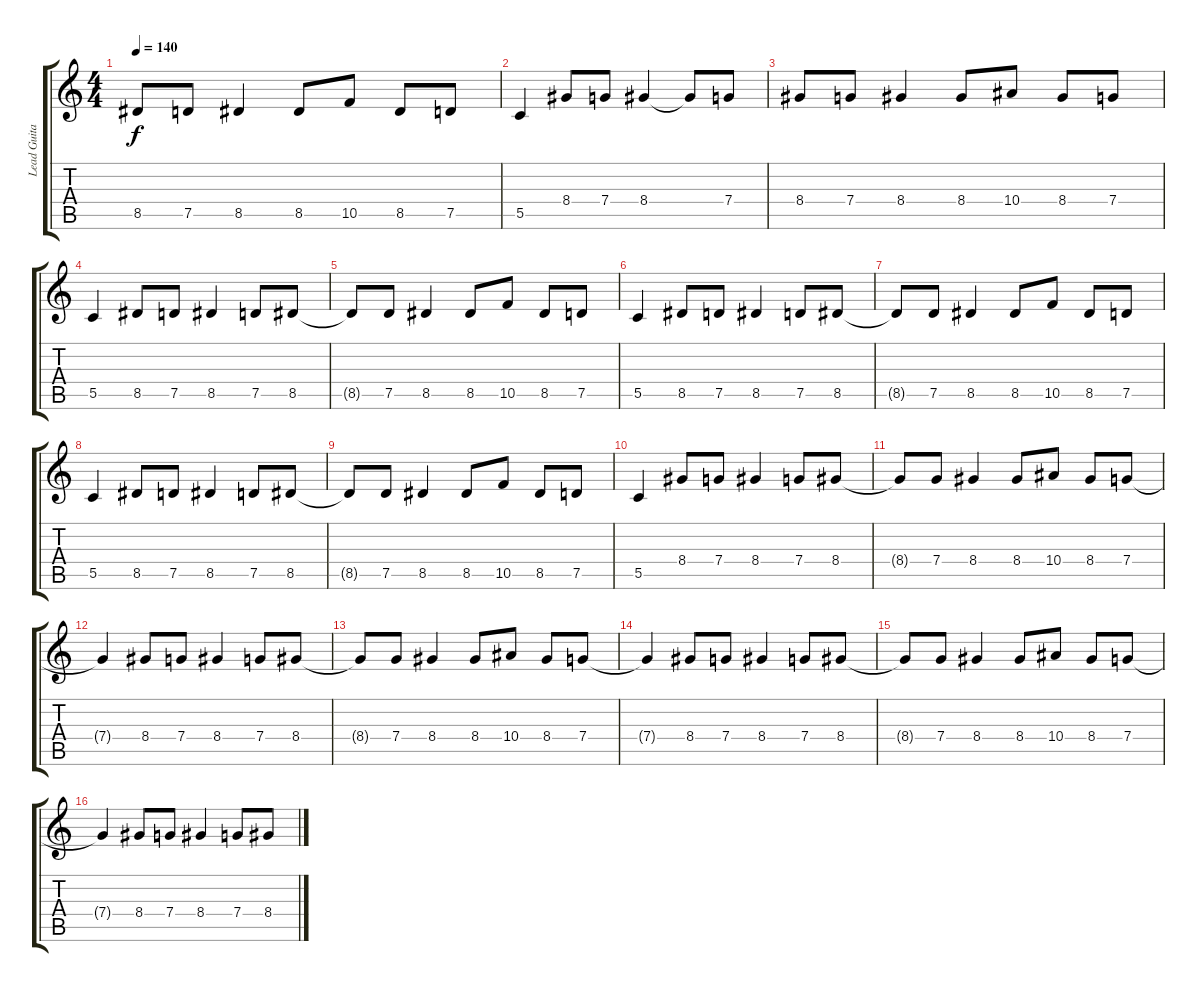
\track ("Lead Guitar" "Lead Guita") {instrument distortionguitar}
\staff {score tabs}
\tuning (D4 A3 F3 C3 G2 D2) {hide}
\ts (4 4)
\tempo 140
\clef g2
\ks c
8.5{t}.8{dy f} 7.5.8 8.5.4 8.5.8 10.5.8 8.5.8 7.5.8 |
5.5.4 8.4.8 7.4.8 8.4.4 8.4{t}.8 7.4.8 |
8.4.8 7.4.8 8.4.4 8.4.8 10.4.8 8.4.8 7.4.8 |
5.5.4 8.5.8 7.5.8 8.5.4 7.5.8 8.5.8 |
8.5{t}.8 7.5.8 8.5.4 8.5.8 10.5.8 8.5.8 7.5.8 |
5.5.4 8.5.8 7.5.8 8.5.4 7.5.8 8.5.8 |
8.5{t}.8 7.5.8 8.5.4 8.5.8 10.5.8 8.5.8 7.5.8 |
5.5.4 8.5.8 7.5.8 8.5.4 7.5.8 8.5.8 |
8.5{t}.8 7.5.8 8.5.4 8.5.8 10.5.8 8.5.8 7.5.8 |
5.5.4 8.4.8 7.4.8 8.4.4 7.4.8 8.4.8 |
8.4{t}.8 7.4.8 8.4.4 8.4.8 10.4.8 8.4.8 7.4.8 |
7.4{t}.4 8.4.8 7.4.8 8.4.4 7.4.8 8.4.8 |
8.4{t}.8 7.4.8 8.4.4 8.4.8 10.4.8 8.4.8 7.4.8 |
7.4{t}.4 8.4.8 7.4.8 8.4.4 7.4.8 8.4.8 |
8.4{t}.8 7.4.8 8.4.4 8.4.8 10.4.8 8.4.8 7.4.8 |
7.4{t}.4 8.4.8 7.4.8 8.4.4 7.4.8 8.4.8
